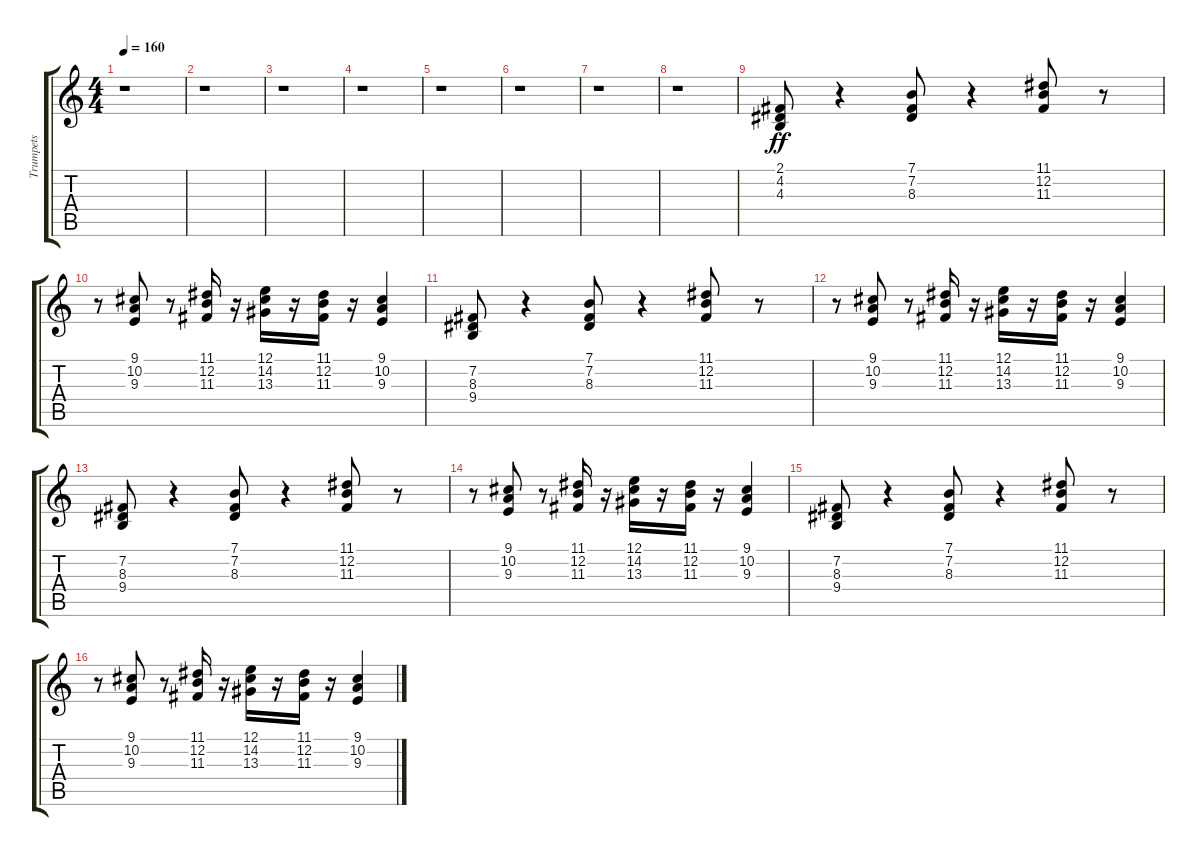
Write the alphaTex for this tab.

\track ("Trumpets" "Trumpets") {instrument trumpet}
\staff {score tabs}
\tuning (E4 B3 G3 D3 A2 E2) {hide}
\ts (4 4)
\tempo 160
\clef g2
\ks c
r.1{dy f} |
r.1 |
r.1 |
r.1 |
r.1 |
r.1 |
r.1 |
r.1 |
(2.1 4.2 4.3).8{dy ff} r.4 (7.1 7.2 8.3).8 r.4 (11.1 12.2 11.3).8 r.8 |
r.8 (9.1 10.2 9.3).8 r.8 (11.1 12.2 11.3).16 r.16 (12.1 14.2 13.3).16 r.16 (11.1 12.2 11.3).16 r.16 (9.1 10.2 9.3).4 |
(7.2 8.3 9.4).8 r.4 (7.1 7.2 8.3).8 r.4 (11.1 12.2 11.3).8 r.8 |
r.8 (9.1 10.2 9.3).8 r.8 (11.1 12.2 11.3).16 r.16 (12.1 14.2 13.3).16 r.16 (11.1 12.2 11.3).16 r.16 (9.1 10.2 9.3).4 |
(7.2 8.3 9.4).8 r.4 (7.1 7.2 8.3).8 r.4 (11.1 12.2 11.3).8 r.8 |
r.8 (9.1 10.2 9.3).8 r.8 (11.1 12.2 11.3).16 r.16 (12.1 14.2 13.3).16 r.16 (11.1 12.2 11.3).16 r.16 (9.1 10.2 9.3).4 |
(7.2 8.3 9.4).8 r.4 (7.1 7.2 8.3).8 r.4 (11.1 12.2 11.3).8 r.8 |
r.8 (9.1 10.2 9.3).8 r.8 (11.1 12.2 11.3).16 r.16 (12.1 14.2 13.3).16 r.16 (11.1 12.2 11.3).16 r.16 (9.1 10.2 9.3).4
